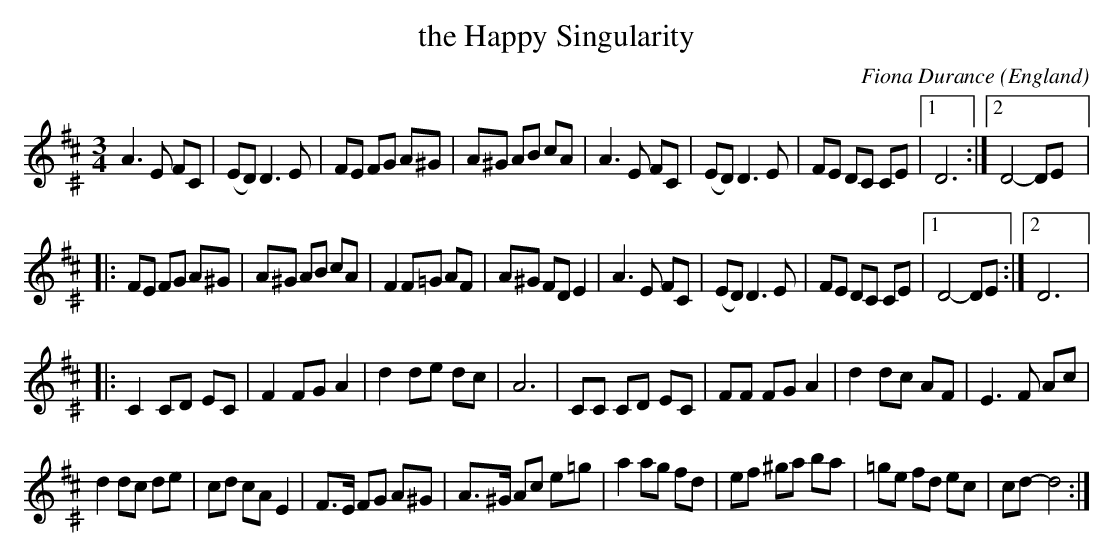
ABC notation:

X:1
T:the Happy Singularity
C:Fiona Durance
M:3/4
O:England
K:D ^C
A3E FC | (ED) D3E | FE FG A^G | A^G AB cA |\
A3E FC | (ED) D3E | FE DC CE |1 D6 :|2 D4 - DE |:
FE FG A^G | A^G AB cA | F2 F=G AF | A^G FD E2 |\
A3 E FC | (ED) D3E | FE DC CE |1 D4 - DE :|2 D6 |:
C2 CD EC | F2 FG A2 | d2 de dc | A6 |\
CC CD EC | FF FG A2 | d2 dc AF | E3 F Ac |
d2 dc de | cd cA E2 | F>E FG A^G | A>^G Ac e=g |\
a2 ag fd | ef ^ga ba | =ge fd ec | cd - d4 :|
